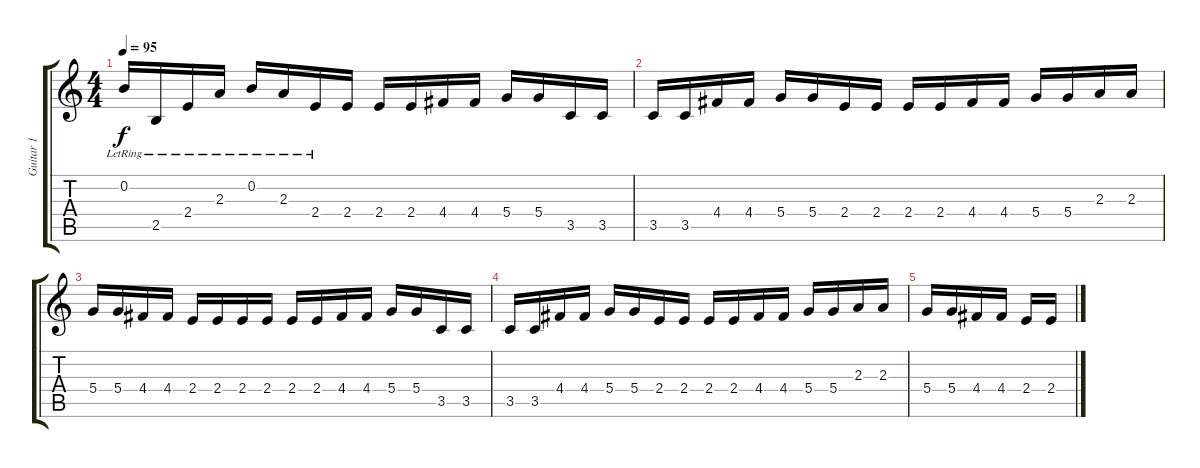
\track ("Guitar 1" "Guitar 1") {instrument distortionguitar}
\staff {score tabs}
\tuning (E4 B3 G3 D3 A2 E2) {hide}
\ts (4 4)
\tempo 95
\clef g2
\ks c
0.2{lr}.16{dy f} 2.5{lr}.16 2.4{lr}.16 2.3{lr}.16 0.2{lr}.16 2.3{lr}.16 2.4{lr}.16 2.4.16 2.4.16 2.4.16 4.4.16 4.4.16 5.4.16 5.4.16 3.5.16 3.5.16 |
3.5.16 3.5.16 4.4.16 4.4.16 5.4.16 5.4.16 2.4.16 2.4.16 2.4.16 2.4.16 4.4.16 4.4.16 5.4.16 5.4.16 2.3.16 2.3.16 |
5.4.16 5.4.16 4.4.16 4.4.16 2.4.16 2.4.16 2.4.16 2.4.16 2.4.16 2.4.16 4.4.16 4.4.16 5.4.16 5.4.16 3.5.16 3.5.16 |
3.5.16 3.5.16 4.4.16 4.4.16 5.4.16 5.4.16 2.4.16 2.4.16 2.4.16 2.4.16 4.4.16 4.4.16 5.4.16 5.4.16 2.3.16 2.3.16 |
5.4.16 5.4.16 4.4.16 4.4.16 2.4.16 2.4.16
